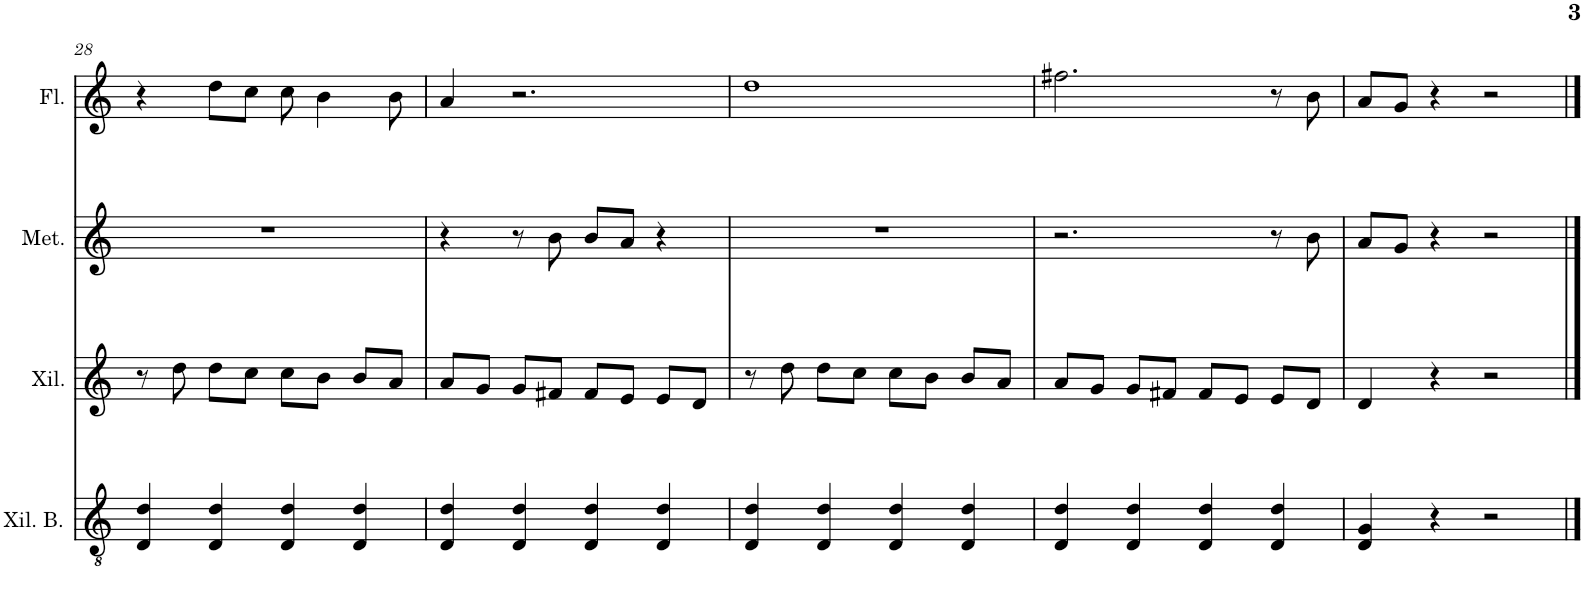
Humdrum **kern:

**kern	**kern	**kern	**kern
*part4	*part3	*part2	*part1
*staff4	*staff3	*staff2	*staff1
*I"Xil Bajo	*I"Xilófono	*I"Metalófono	*I"Flauta
*I'Xil. B.	*I'Xil.	*I'Met.	*I'Fl.
!!LO:PB:g=z
*clefGv2	*clefG2	*clefG2	*clefG2
*	*Trd-7c-12	*	*
*k[]	*k[]	*k[]	*k[]
*M4/4	*M4/4	*M4/4	*M4/4
=28	=28	=28	=28
4D/ 4d/	8r	1r	4r
.	8dd\	.	.
4D/ 4d/	8dd\L	.	8dd\L
.	8cc\J	.	8cc\J
4D/ 4d/	8cc\L	.	8cc\
.	8b\J	.	4b\
4D/ 4d/	8b/L	.	.
.	8a/J	.	8b\
=29	=29	=29	=29
4D/ 4d/	8a/L	4r	4a/
.	8g/J	.	.
4D/ 4d/	8g/L	8r	2.r
.	8f#X/J	8b\	.
4D/ 4d/	8f#/L	8b/L	.
.	8e/J	8a/J	.
4D/ 4d/	8e/L	4r	.
.	8d/J	.	.
=30	=30	=30	=30
4D/ 4d/	8r	1r	1dd
.	8dd\	.	.
4D/ 4d/	8dd\L	.	.
.	8cc\J	.	.
4D/ 4d/	8cc\L	.	.
.	8b\J	.	.
4D/ 4d/	8b/L	.	.
.	8a/J	.	.
=31	=31	=31	=31
4D/ 4d/	8a/L	2.r	2.ff#X\
.	8g/J	.	.
4D/ 4d/	8g/L	.	.
.	8f#X/J	.	.
4D/ 4d/	8f#/L	.	.
.	8e/J	.	.
4D/ 4d/	8e/L	8r	8r
.	8d/J	8b\	8b\
=32	=32	=32	=32
4D/ 4G/	4d/	8a/L	8a/L
.	.	8g/J	8g/J
4r	4r	4r	4r
2r	2r	2r	2r
==	==	==	==
*-	*-	*-	*-
